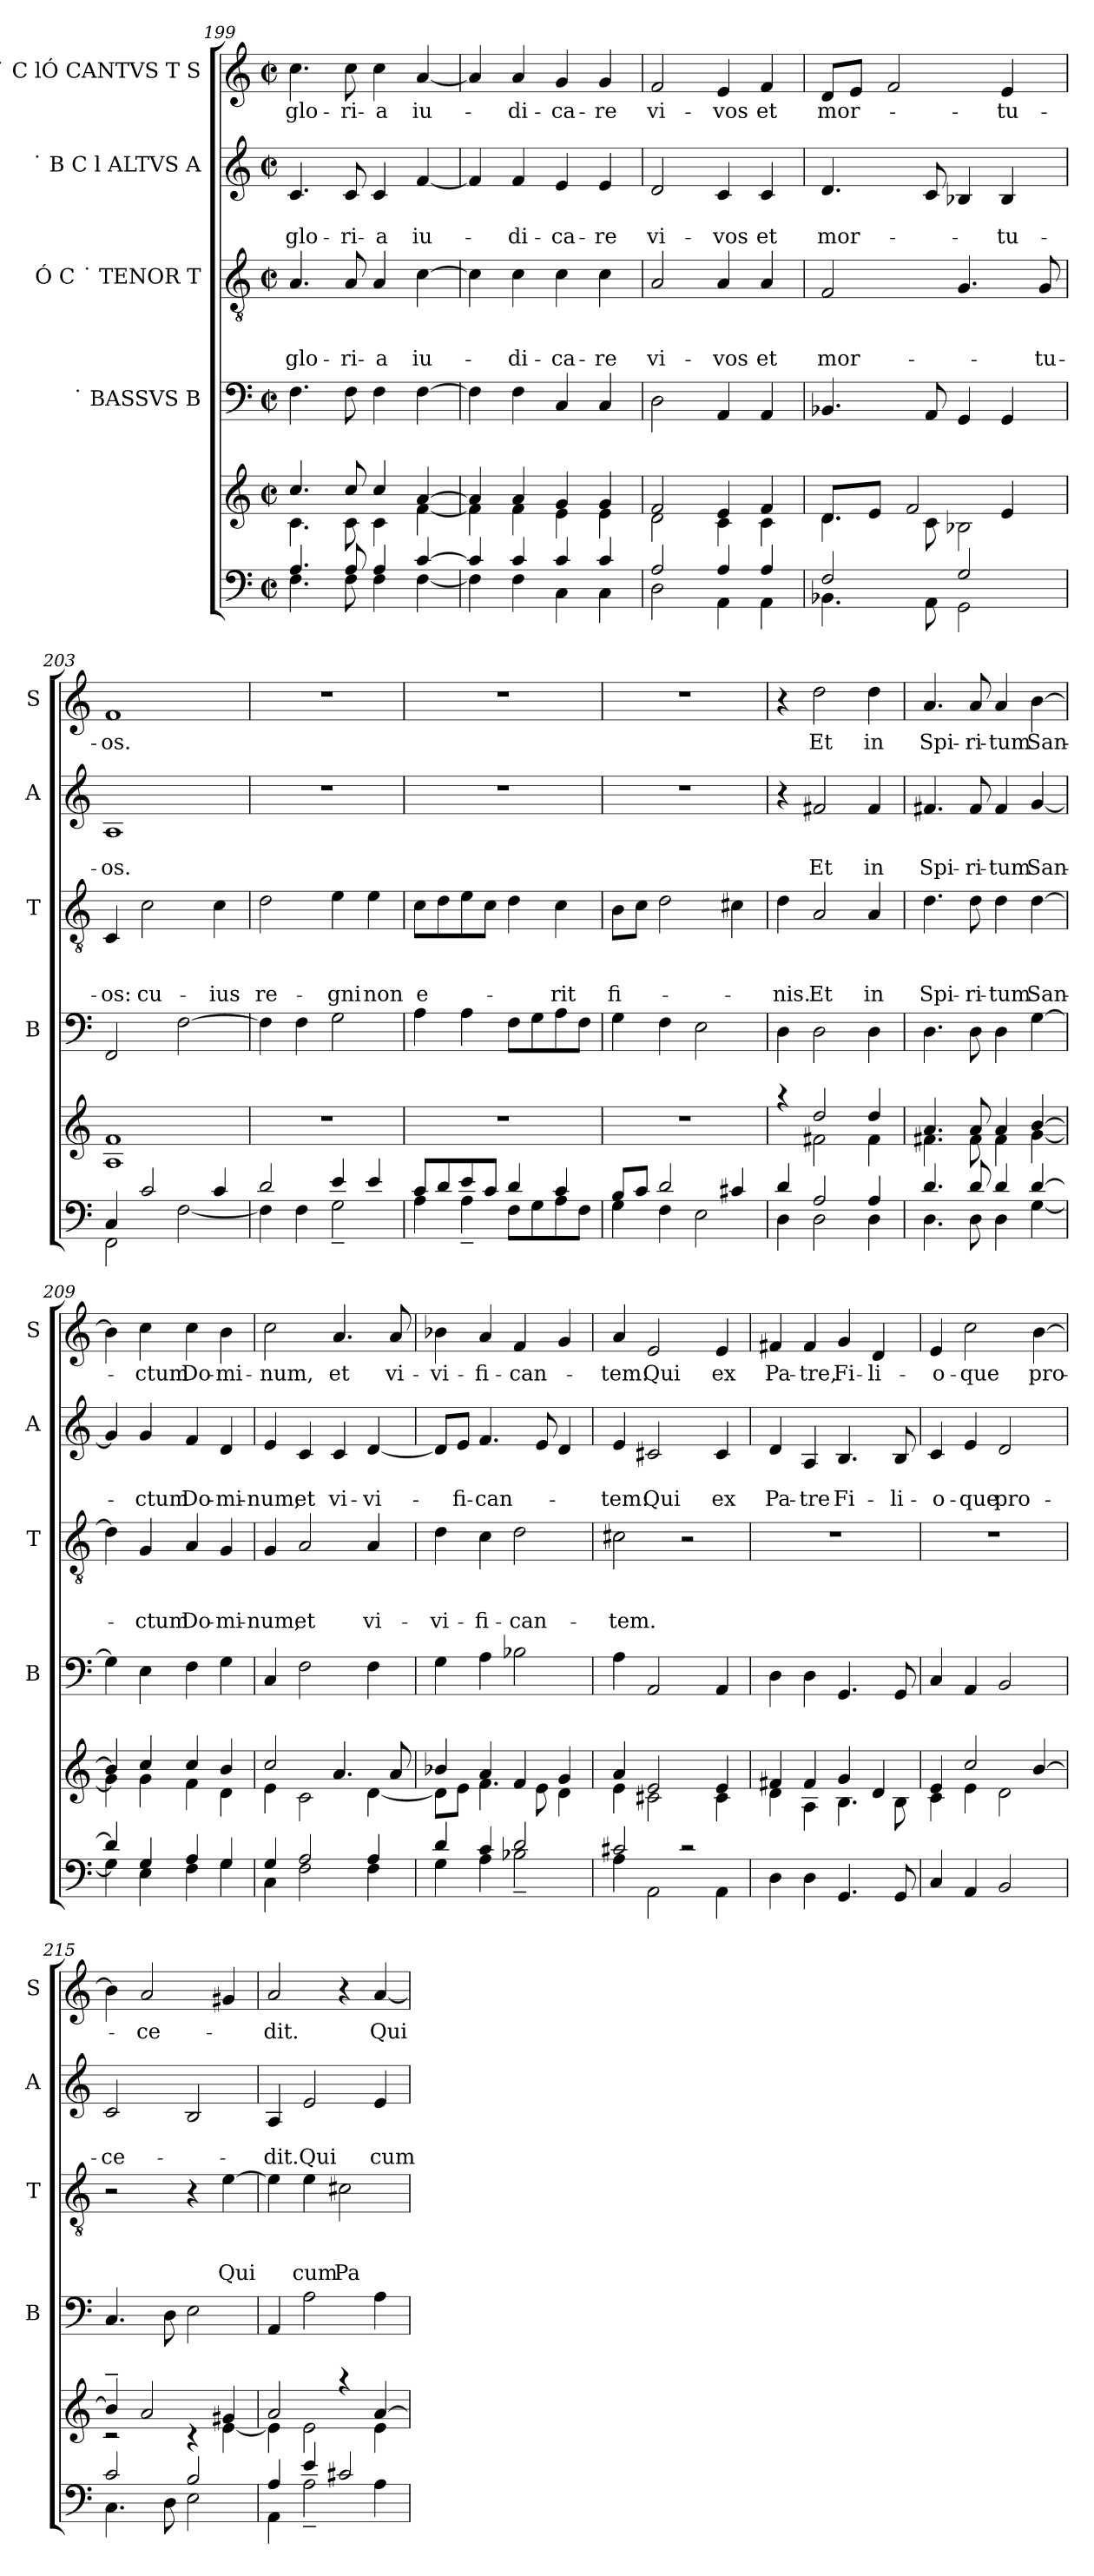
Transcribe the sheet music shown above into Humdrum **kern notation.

**kern	**kern	**kern	**kern	**text	**text	**text	**kern	**text	**text	**kern	**text
*part6	*part5	*part4	*part3	*part3	*part3	*part3	*part2	*part2	*part2	*part1	*part1
*staff6	*staff5	*staff4	*staff3	*staff3	*staff3	*staff3	*staff2	*staff2	*staff2	*staff1	*staff1
*	*	*I"˙ BASSVS B	*I"Ó C ˙ TENOR T	*	*	*	*I"˙ B C l ALTVS A	*	*	*I"˙ C lÓ CANTVS T S	*
*	*	*I'B	*I'T	*	*	*	*I'A	*	*	*I'S	*
*clefF4	*clefG2	*clefF4	*clefGv2	*	*	*	*clefG2	*	*	*clefG2	*
*k[]	*k[]	*k[]	*k[]	*	*	*	*k[]	*	*	*k[]	*
*C:	*C:	*C:	*C:	*	*	*	*C:	*	*	*C:	*
*M2/2	*M2/2	*M2/2	*M2/2	*	*	*	*M2/2	*	*	*M2/2	*
*met(c|)	*met(c|)	*met(c|)	*met(c|)	*	*	*	*met(c|)	*	*	*met(c|)	*
=199	=199	=199	=199	=199	=199	=199	=199	=199	=199	=199	=199
*^	*^	*	*	*	*	*	*	*	*	*	*
!	!	!	!	!	!	!	!	!LO:LY:b	!	!	!LO:LY:b	!	!LO:LY:b
4.A/	4.F\	4.cc/	4.c\	4.F\	4.A/	.	.	glo-	4.c/	.	glo-	4.cc\	glo-
!	!	!	!	!	!	!	!	!LO:LY:b	!	!	!LO:LY:b	!	!LO:LY:b
8A/	8F\	8cc/	8c\	8F\	8A/	.	.	-ri-	8c/	.	-ri-	8cc\	-ri-
!	!	!	!	!	!	!	!	!LO:LY:b	!	!	!LO:LY:b	!	!LO:LY:b
4A/	4F\	4cc/	4c\	4F\	4A/	.	.	-a	4c/	.	-a	4cc\	-a
!	!	!	!	!	!	!	!	!LO:LY:b	!	!	!LO:LY:b	!	!LO:LY:b
[>4c/	[<4F\	[>4a/	[<4f\	[>4F\	[>4c\	.	.	iu-	[<4f/	.	iu-	[<4a/	iu-
=200	=200	=200	=200	=200	=200	=200	=200	=200	=200	=200	=200	=200	=200
4c/]	4F\]	4a/]	4f\]	4F\]	4c\]	.	.	.	4f/]	.	.	4a/]	.
!	!	!	!	!	!	!	!	!LO:LY:b	!	!	!LO:LY:b	!	!LO:LY:b
4c/	4F\	4a/	4f\	4F\	4c\	.	.	-di-	4f/	.	-di-	4a/	-di-
!	!	!	!	!	!	!	!	!LO:LY:b	!	!	!LO:LY:b	!	!LO:LY:b
4c/	4C\	4g/	4e\	4C/	4c\	.	.	-ca-	4e/	.	-ca-	4g/	-ca-
!	!	!	!	!	!	!	!	!LO:LY:b	!	!	!LO:LY:b	!	!LO:LY:b
4c/	4C\	4g/	4e\	4C/	4c\	.	.	-re	4e/	.	-re	4g/	-re
=201	=201	=201	=201	=201	=201	=201	=201	=201	=201	=201	=201	=201	=201
!	!	!	!	!	!	!	!	!LO:LY:b	!	!	!LO:LY:b	!	!LO:LY:b
2A/	2D\	2f/	2d\	2D\	2A/	.	.	vi-	2d/	.	vi-	2f/	vi-
!	!	!	!	!	!	!	!	!LO:LY:b	!	!	!LO:LY:b	!	!LO:LY:b
4A/	4AA\	4e/	4c\	4AA/	4A/	.	.	-vos	4c/	.	-vos	4e/	-vos
!	!	!	!	!	!	!	!	!LO:LY:b	!	!	!LO:LY:b	!	!LO:LY:b
4A/	4AA\	4f/	4c\	4AA/	4A/	.	.	et	4c/	.	et	4f/	et
!!LO:PB:g=z
=202	=202	=202	=202	=202	=202	=202	=202	=202	=202	=202	=202	=202	=202
*	*	*	*^	*	*	*	*	*	*	*	*	*	*
!	!	!	!	!	!	!	!	!	!LO:LY:b	!	!	!LO:LY:b	!	!LO:LY:b
4.BB-X\	2F/	4.d\	8.d/L	2.ryy	4.BB-X/	2F/	.	.	mor-	4.d/	.	mor-	8d/L	mor-
.	.	.	.	.	.	.	.	.	.	.	.	.	8e/J	.
.	.	.	8e/J	.	.	.	.	.	.	.	.	.	.	.
.	.	.	.	.	.	.	.	.	.	.	.	.	2f/	.
.	.	.	2f/	.	.	.	.	.	.	.	.	.	.	.
8AA\	.	8c\	.	.	8AA/	.	.	.	.	8c/	.	.	.	.
2GG\	2G/	2B-X\	.	.	4GG/	4.G/	.	.	.	4B-X/	.	.	.	.
!	!	!	!	!	!	!	!	!	!	!	!	!LO:LY:b	!	!LO:LY:b
.	.	.	.	4e/	4GG/	.	.	.	.	4B-/	.	-tu-	4e/	-tu-
.	.	.	8.ryy	.	.	.	.	.	.	.	.	.	.	.
!	!	!	!	!	!	!	!	!	!LO:LY:b	!	!	!	!	!
.	.	.	.	.	.	8G/	.	.	-tu-	.	.	.	.	.
*	*	*v	*v	*v	*	*	*	*	*	*	*	*	*	*
=203	=203	=203	=203	=203	=203	=203	=203	=203	=203	=203	=203	=203
!	!	!	!	!	!	!	!LO:LY:b	!	!	!LO:LY:b	!	!LO:LY:b
4C/	2FF\	1A 1f	2FF/	4C/	.	.	-os:	1A	.	-os.	1f	-os.
!	!	!	!	!	!	!	!LO:LY:b	!	!	!	!	!
2c/	.	.	.	2c\	.	.	cu-	.	.	.	.	.
.	[<2F\	.	[>2F\	.	.	.	.	.	.	.	.	.
!	!	!	!	!	!	!	!LO:LY:b	!	!	!	!	!
4c/	.	.	.	4c\	.	.	-ius	.	.	.	.	.
=204	=204	=204	=204	=204	=204	=204	=204	=204	=204	=204	=204	=204
!	!	!	!	!	!	!	!LO:LY:b	!	!	!	!	!
2d/	4F\]	1r	4F\]	2d\	.	.	re-	1r	.	.	1r	.
.	4F\	.	4F\	.	.	.	.	.	.	.	.	.
!	!	!	!	!	!	!	!LO:LY:b	!	!	!	!	!
4e/	2G~<\	.	2G\	4e\	.	.	-gni	.	.	.	.	.
!	!	!	!	!	!	!	!LO:LY:b	!	!	!	!	!
4e/	.	.	.	4e\	.	.	non	.	.	.	.	.
=205	=205	=205	=205	=205	=205	=205	=205	=205	=205	=205	=205	=205
!	!	!	!	!	!	!	!LO:LY:b	!	!	!	!	!
8c/L	4A\	1r	4A\	8c\L	.	.	e-	1r	.	.	1r	.
8d/	.	.	.	8d\	.	.	.	.	.	.	.	.
8e/	4A~<\	.	4A\	8e\	.	.	.	.	.	.	.	.
8c/J	.	.	.	8c\J	.	.	.	.	.	.	.	.
4d/	8F\L	.	8F\L	4d\	.	.	.	.	.	.	.	.
.	8G\	.	8G\	.	.	.	.	.	.	.	.	.
!	!	!	!	!	!	!	!LO:LY:b	!	!	!	!	!
4c/	8A\	.	8A\	4c\	.	.	-rit	.	.	.	.	.
.	8F\J	.	8F\J	.	.	.	.	.	.	.	.	.
=206	=206	=206	=206	=206	=206	=206	=206	=206	=206	=206	=206	=206
!	!	!	!	!	!	!	!LO:LY:b	!	!	!	!	!
8B/L	4G\	1r	4G\	8B\L	.	.	fi-	1r	.	.	1r	.
8c/J	.	.	.	8c\J	.	.	.	.	.	.	.	.
2d/	4F\	.	4F\	2d\	.	.	.	.	.	.	.	.
.	2E\	.	2E\	.	.	.	.	.	.	.	.	.
4c#X/	.	.	.	4c#X\	.	.	.	.	.	.	.	.
!!LO:LB:g=z
=207	=207	=207	=207	=207	=207	=207	=207	=207	=207	=207	=207	=207
*	*	*^	*	*	*	*	*	*	*	*	*	*
!	!	!	!	!	!	!	!	!LO:LY:b	!	!	!	!	!
4d/	4D\	4raa	4ryy	4D\	4d\	.	.	-nis.	4r	.	.	4r	.
!	!	!	!	!	!	!	!	!LO:LY:b	!	!	!LO:LY:b	!	!LO:LY:b
2A/	2D\	2dd/	2f#X\	2D\	2A/	.	.	Et	2f#X/	.	Et	2dd\	Et
!	!	!	!	!	!	!	!	!LO:LY:b	!	!	!LO:LY:b	!	!LO:LY:b
4A/	4D\	4dd/	4f#\	4D\	4A/	.	.	in	4f#/	.	in	4dd\	in
=208	=208	=208	=208	=208	=208	=208	=208	=208	=208	=208	=208	=208	=208
!	!	!	!	!	!	!	!	!LO:LY:b	!	!	!LO:LY:b	!	!LO:LY:b
4.d/	4.D\	4.a/	4.f#X\	4.D\	4.d\	.	.	Spi-	4.f#X/	.	Spi-	4.a/	Spi-
!	!	!	!	!	!	!	!	!LO:LY:b	!	!	!LO:LY:b	!	!LO:LY:b
8d/	8D\	8a/	8f#\	8D\	8d\	.	.	-ri-	8f#/	.	-ri-	8a/	-ri-
!	!	!	!	!	!	!	!	!LO:LY:b	!	!	!LO:LY:b	!	!LO:LY:b
4d/	4D\	4a/	4f#\	4D\	4d\	.	.	-tum	4f#/	.	-tum	4a/	-tum
!	!	!	!	!	!	!	!	!LO:LY:b	!	!	!LO:LY:b	!	!LO:LY:b
[>4d/	[<4G\	[>4b/	[<4g\	[>4G\	[>4d\	.	.	San-	[<4g/	.	San-	[>4b\	San-
=209	=209	=209	=209	=209	=209	=209	=209	=209	=209	=209	=209	=209	=209
4d/]	4G\]	4b/]	4g\]	4G\]	4d\]	.	.	.	4g/]	.	.	4b\]	.
!	!	!	!	!	!	!	!	!LO:LY:b	!	!	!LO:LY:b	!	!LO:LY:b
4G/	4E\	4cc/	4g\	4E\	4G/	.	.	-ctum	4g/	.	-ctum	4cc\	-ctum
!	!	!	!	!	!	!	!	!LO:LY:b	!	!	!LO:LY:b	!	!LO:LY:b
4A/	4F\	4cc/	4f\	4F\	4A/	.	.	Do-	4f/	.	Do-	4cc\	Do-
!	!	!	!	!	!	!	!	!LO:LY:b	!	!	!LO:LY:b	!	!LO:LY:b
4G/	4G\	4b/	4d\	4G\	4G/	.	.	-mi-	4d/	.	-mi-	4b\	-mi-
=210	=210	=210	=210	=210	=210	=210	=210	=210	=210	=210	=210	=210	=210
!	!	!	!	!	!	!	!	!LO:LY:b	!	!	!LO:LY:b	!	!LO:LY:b
4G/	4C\	2cc/	4e\	4C/	4G/	.	.	-num,	4e/	.	-num,	2cc\	-num,
!	!	!	!	!	!	!	!	!LO:LY:b	!	!	!LO:LY:b	!	!
2A/	2F\	.	2c\	2F\	2A/	.	.	et	4c/	.	et	.	.
!	!	!	!	!	!	!	!	!	!	!	!LO:LY:b	!	!LO:LY:b
.	.	4.a/	.	.	.	.	.	.	4c/	.	vi-	4.a/	et
!	!	!	!	!	!	!	!	!LO:LY:b	!	!	!LO:LY:b	!	!
4A/	4F\	.	[<4d\	4F\	4A/	.	.	vi-	[<4d/	.	-vi-	.	.
!	!	!	!	!	!	!	!	!	!	!	!	!	!LO:LY:b
.	.	8a/	.	.	.	.	.	.	.	.	.	8a/	vi-
=211	=211	=211	=211	=211	=211	=211	=211	=211	=211	=211	=211	=211	=211
!	!	!	!	!	!	!	!	!LO:LY:b	!	!	!	!	!LO:LY:b
4d/	4G\	4b-X/	8d\L]	4G\	4d\	.	.	-vi-	8d/L]	.	.	4b-X\	-vi-
!	!	!	!	!	!	!	!	!	!	!	!LO:LY:b	!	!
.	.	.	8e\J	.	.	.	.	.	8e/J	.	-fi-	.	.
!	!	!	!	!	!	!	!	!LO:LY:b	!	!	!LO:LY:b	!	!LO:LY:b
4c/	4A\	4a/	4.f\	4A\	4c\	.	.	-fi-	4.f/	.	-can-	4a/	-fi-
!	!	!	!	!	!	!	!	!LO:LY:b	!	!	!	!	!LO:LY:b
2d/	2B-X~<\	4f/	.	2B-X\	2d\	.	.	-can-	.	.	.	4f/	-can-
.	.	.	8e\	.	.	.	.	.	8e/	.	.	.	.
.	.	4g/	4d\	.	.	.	.	.	4d/	.	.	4g/	.
!!LO:PB:g=z
=212	=212	=212	=212	=212	=212	=212	=212	=212	=212	=212	=212	=212	=212
!	!	!	!	!	!	!	!	!LO:LY:b	!	!	!LO:LY:b	!	!LO:LY:b
2c#X/	4A\	4a/	4e\	4A\	2c#X\	.	.	-tem.	4e/	.	-tem:	4a/	-tem:
!	!	!	!	!	!	!	!	!	!	!	!LO:LY:b	!	!LO:LY:b
.	2AA\	2e/	2c#X\	2AA/	.	.	.	.	2c#X/	.	Qui	2e/	Qui
2rc	.	.	.	.	2r	.	.	.	.	.	.	.	.
!	!	!	!	!	!	!	!	!	!	!	!LO:LY:b	!	!LO:LY:b
.	4AA\	4e/	4c#\	4AA/	.	.	.	.	4c#/	.	ex	4e/	ex
=213	=213	=213	=213	=213	=213	=213	=213	=213	=213	=213	=213	=213	=213
!	!	!	!	!	!	!	!	!	!	!	!LO:LY:b	!	!LO:LY:b
*v	*v	*	*	*	*	*	*	*	*	*	*	*	*
4D\	4f#X/	4d\	4D\	1r	.	.	.	4d/	.	Pa-	4f#X/	Pa-
!	!	!	!	!	!	!	!	!	!	!LO:LY:b	!	!LO:LY:b
4D\	4f#/	4A\	4D\	.	.	.	.	4A/	.	-tre	4f#/	-tre,
!	!	!	!	!	!	!	!	!	!	!LO:LY:b	!	!LO:LY:b
4.GG/	4g/	4.B\	4.GG/	.	.	.	.	4.B/	.	Fi-	4g/	Fi-
!	!	!	!	!	!	!	!	!	!	!	!	!LO:LY:b
.	4d/	.	.	.	.	.	.	.	.	.	4d/	-li-
!	!	!	!	!	!	!	!	!	!	!LO:LY:b	!	!
8GG/	.	8B\	8GG/	.	.	.	.	8B/	.	-li-	.	.
=214	=214	=214	=214	=214	=214	=214	=214	=214	=214	=214	=214	=214
!	!	!	!	!	!	!	!	!	!	!LO:LY:b	!	!LO:LY:b
4C/	4e/	4c\	4C/	1r	.	.	.	4c/	.	-o-	4e/	-o-
!	!	!	!	!	!	!	!	!	!	!LO:LY:b	!	!LO:LY:b
4AA/	2cc/	4e\	4AA/	.	.	.	.	4e/	.	-que	2cc\	-que
!	!	!	!	!	!	!	!	!	!	!LO:LY:b	!	!
2BB/	.	2d\	2BB/	.	.	.	.	2d/	.	pro-	.	.
!	!	!	!	!	!	!	!	!	!	!	!	!LO:LY:b
.	[>4b/	.	.	.	.	.	.	.	.	.	[>4b\	pro-
=215	=215	=215	=215	=215	=215	=215	=215	=215	=215	=215	=215	=215
*^	*	*	*	*	*	*	*	*	*	*	*	*
!	!	!	!	!	!	!	!	!	!	!	!LO:LY:b	!	!
2c/	4.C\	4b~>/]	2rc	4.C/	2r	.	.	.	2c/	.	-ce-	4b\]	.
!	!	!	!	!	!	!	!	!	!	!	!	!	!LO:LY:b
.	.	2a/	.	.	.	.	.	.	.	.	.	2a/	-ce-
.	8D\	.	.	8D\	.	.	.	.	.	.	.	.	.
2B/	2E\	.	4rB	2E\	4r	.	.	.	2B/	.	.	.	.
!	!	!	!	!	!	!	!	!LO:LY:b	!	!	!	!	!
.	.	4g#X/	[<4e\	.	[>4e\	.	.	Qui	.	.	.	4g#X/	.
=216	=216	=216	=216	=216	=216	=216	=216	=216	=216	=216	=216	=216	=216
!	!	!	!	!	!	!	!	!	!	!	!LO:LY:b	!	!LO:LY:b
4A/	4AA\	2a/	4e\]	4AA/	4e\]	.	.	.	4A/	.	-dit.	2a/	-dit.
!	!	!	!	!	!	!	!	!LO:LY:b	!	!	!LO:LY:b	!	!
4e/	2A~<\	.	2e\	2A\	4e\	.	.	cum	2e/	.	Qui	.	.
!	!	!	!	!	!	!	!	!LO:LY:b	!	!	!	!	!
2c#X/	.	4raa	.	.	2c#X\	.	.	Pa-	.	.	.	4r	.
!	!	!	!	!	!	!	!	!	!	!	!LO:LY:b	!	!LO:LY:b
.	4A\	[<4a/	4e\	4A\	.	.	.	.	4e/	.	cum	[<4a/	Qui
*v	*v	*	*	*	*	*	*	*	*	*	*	*	*
*	*v	*v	*	*	*	*	*	*	*	*	*	*
=	=	=	=	=	=	=	=	=	=	=	=
*-	*-	*-	*-	*-	*-	*-	*-	*-	*-	*-	*-
